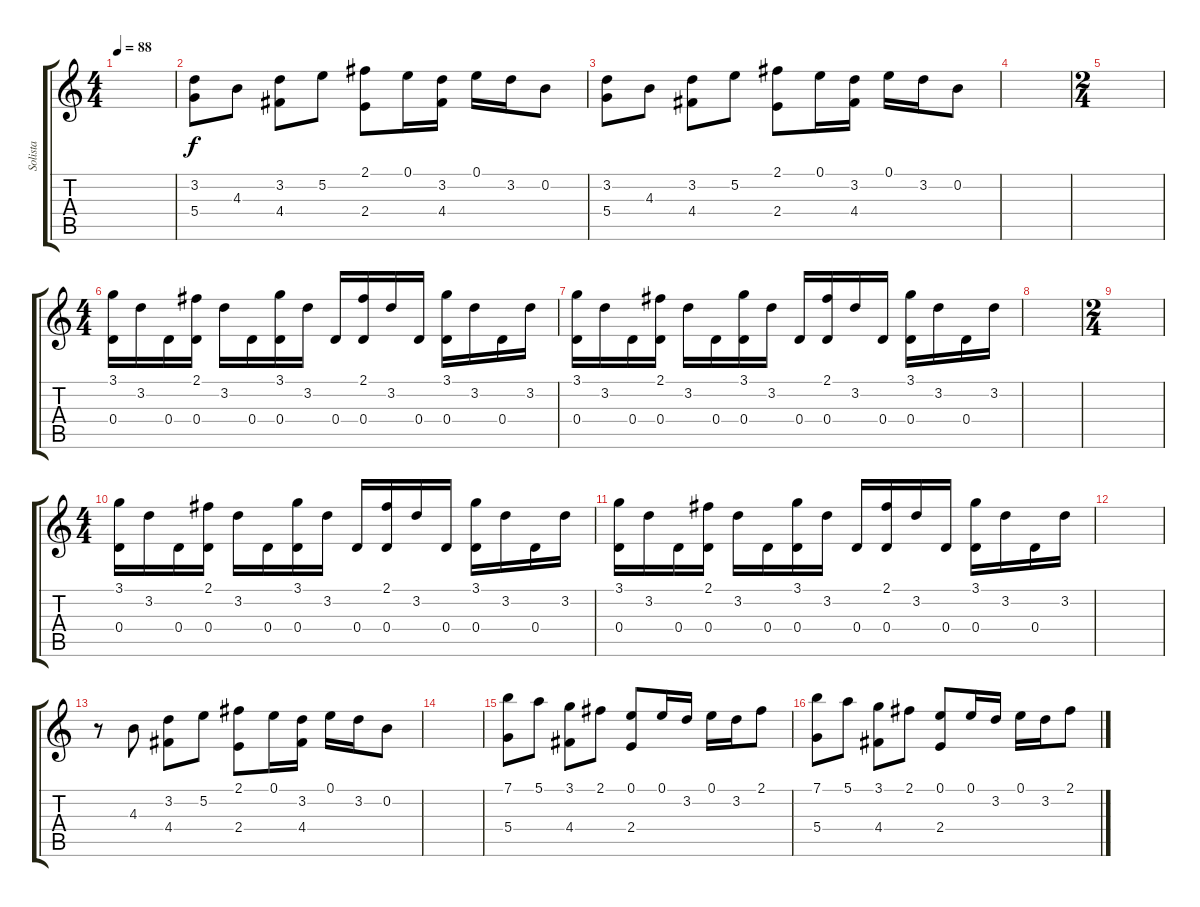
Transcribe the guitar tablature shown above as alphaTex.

\track ("Solista" "Solista") {instrument acousticguitarsteel}
\staff {score tabs}
\tuning (E4 B3 G3 D3 A2 D2) {hide}
\ts (4 4)
\tempo 88
\clef g2
\ks c
|
(3.2 5.4).8 4.3.8 (3.2 4.4).8 5.2.8 (2.1 2.4).8 0.1.16 (3.2 4.4).16 0.1.16 3.2.16 0.2.8 |
(3.2 5.4).8 4.3.8 (3.2 4.4).8 5.2.8 (2.1 2.4).8 0.1.16 (3.2 4.4).16 0.1.16 3.2.16 0.2.8 |
|
\ts (2 4)
|
\ts (4 4)
(3.1 0.4).16 3.2.16 0.4.16 (2.1 0.4).16 3.2.16 0.4.16 (3.1 0.4).16 3.2.16 0.4.16 (2.1 0.4).16 3.2.16 0.4.16 (3.1 0.4).16 3.2.16 0.4.16 3.2.16 |
(3.1 0.4).16 3.2.16 0.4.16 (2.1 0.4).16 3.2.16 0.4.16 (3.1 0.4).16 3.2.16 0.4.16 (2.1 0.4).16 3.2.16 0.4.16 (3.1 0.4).16 3.2.16 0.4.16 3.2.16 |
|
\ts (2 4)
|
\ts (4 4)
(3.1 0.4).16 3.2.16 0.4.16 (2.1 0.4).16 3.2.16 0.4.16 (3.1 0.4).16 3.2.16 0.4.16 (2.1 0.4).16 3.2.16 0.4.16 (3.1 0.4).16 3.2.16 0.4.16 3.2.16 |
(3.1 0.4).16 3.2.16 0.4.16 (2.1 0.4).16 3.2.16 0.4.16 (3.1 0.4).16 3.2.16 0.4.16 (2.1 0.4).16 3.2.16 0.4.16 (3.1 0.4).16 3.2.16 0.4.16 3.2.16 |
|
r.8 4.3.8 (3.2 4.4).8 5.2.8 (2.1 2.4).8 0.1.16 (3.2 4.4).16 0.1.16 3.2.16 0.2.8 |
|
(7.1 5.4).8 5.1.8 (3.1 4.4).8 2.1.8 (0.1 2.4).8 0.1.16 3.2.16 0.1.16 3.2.16 2.1.8 |
(7.1 5.4).8 5.1.8 (3.1 4.4).8 2.1.8 (0.1 2.4).8 0.1.16 3.2.16 0.1.16 3.2.16 2.1.8
